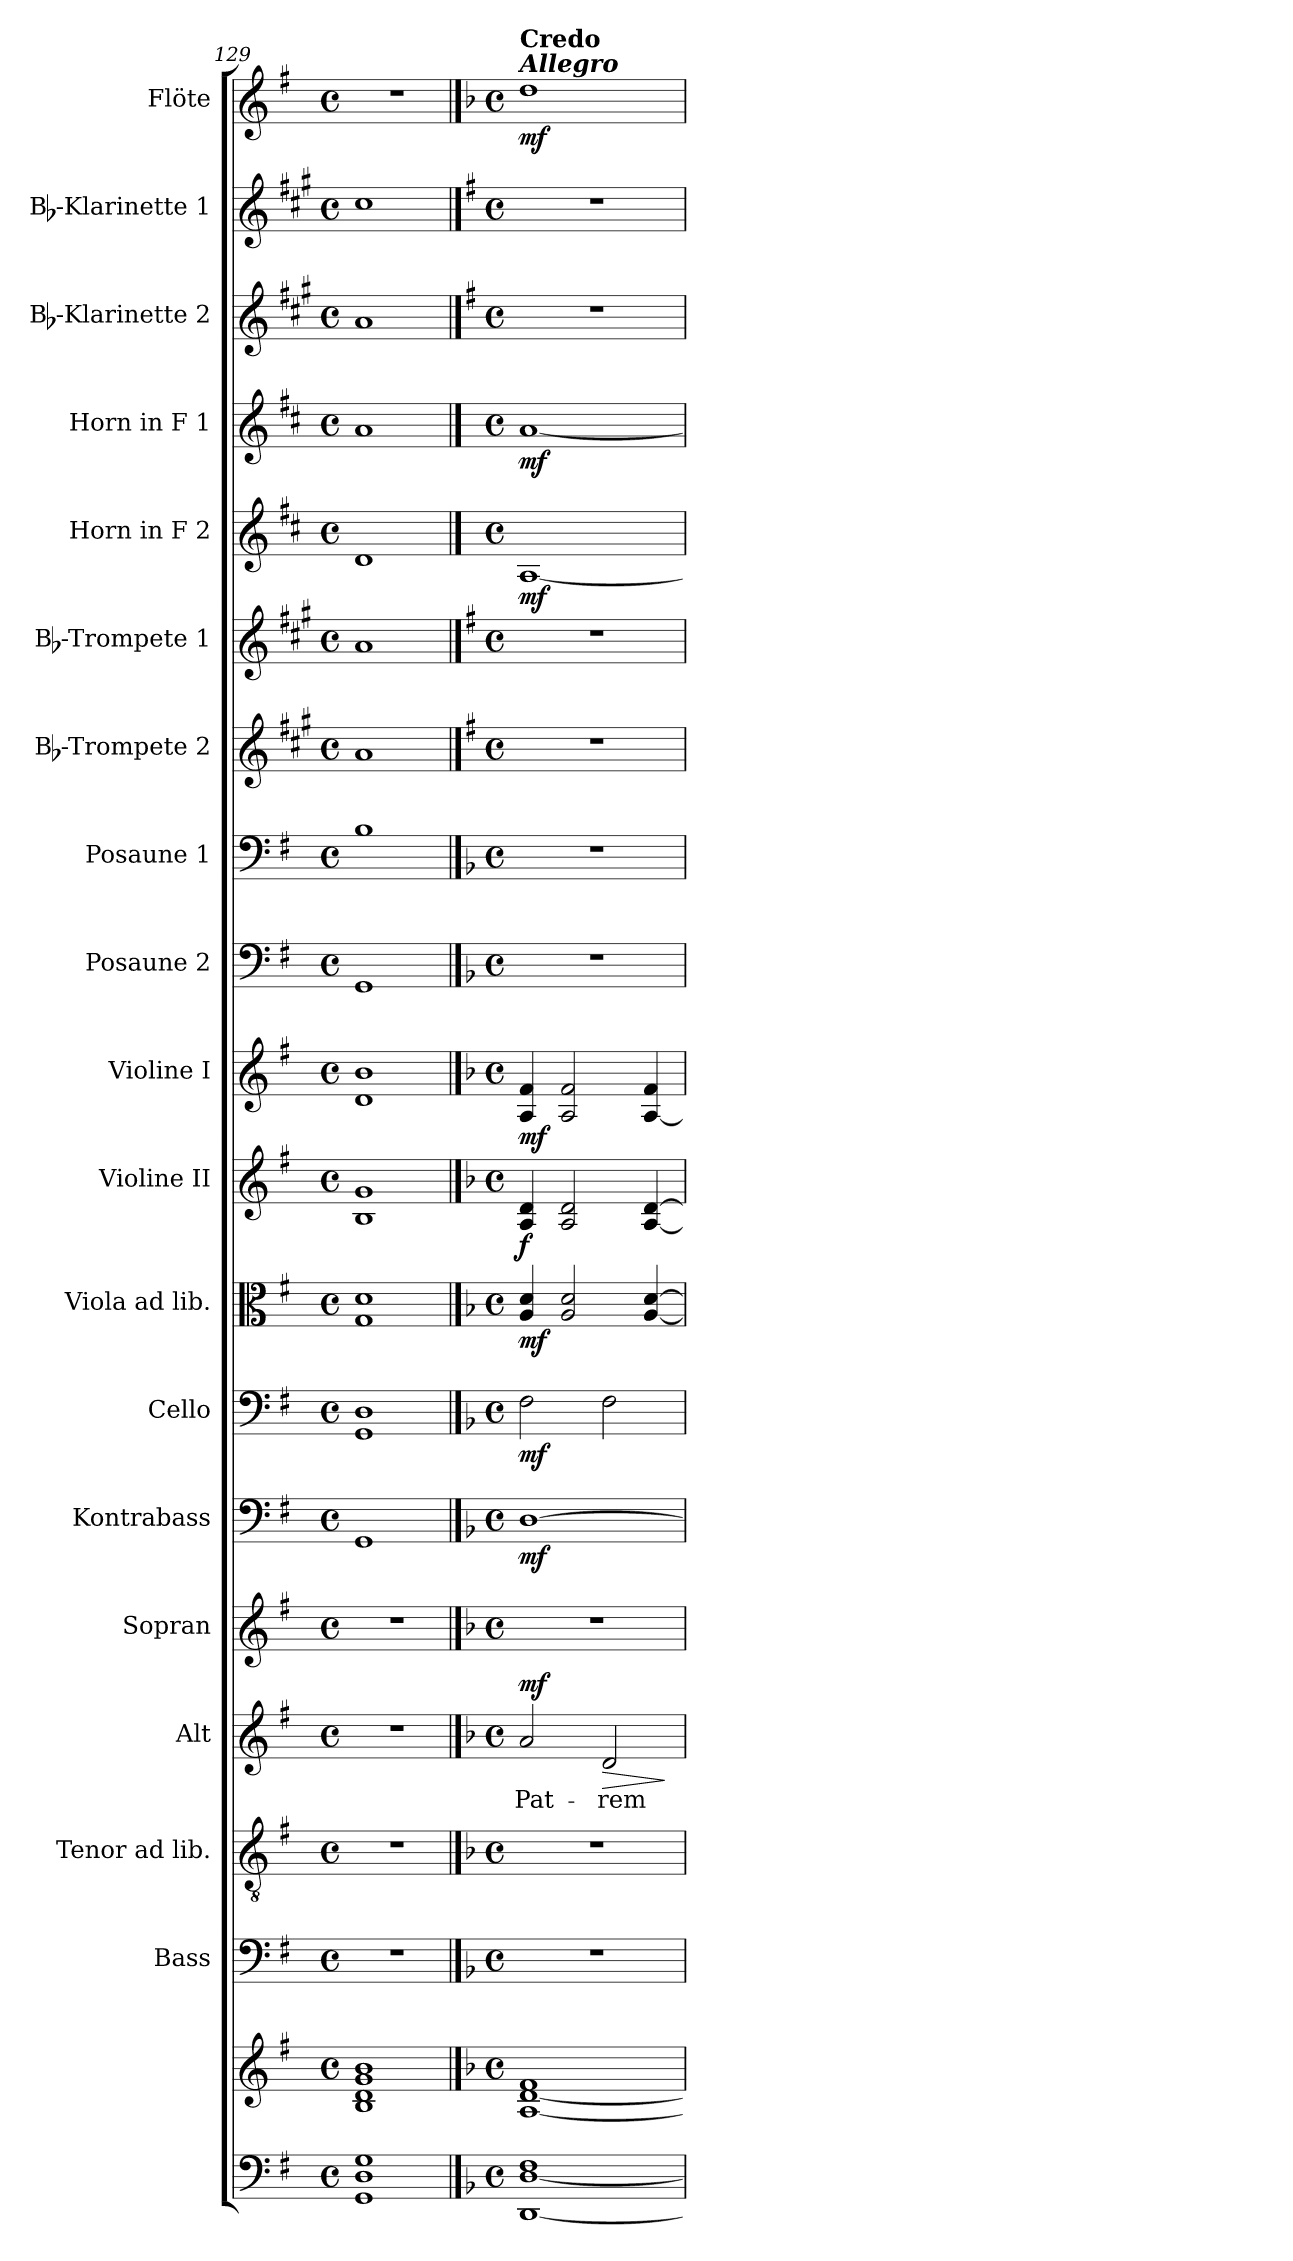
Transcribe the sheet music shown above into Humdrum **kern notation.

**kern	**kern	**kern	**kern	**kern	**text	**dynam	**kern	**kern	**dynam	**kern	**dynam	**kern	**dynam	**kern	**dynam	**kern	**dynam	**kern	**kern	**kern	**kern	**kern	**dynam	**kern	**dynam	**kern	**kern	**kern	**dynam
*part19	*part19	*part18	*part17	*part16	*part16	*part16	*part15	*part14	*part14	*part13	*part13	*part12	*part12	*part11	*part11	*part10	*part10	*part9	*part8	*part7	*part6	*part5	*part5	*part4	*part4	*part3	*part2	*part1	*part1
*staff20	*staff19	*staff18	*staff17	*staff16	*staff16	*staff16	*staff15	*staff14	*staff14	*staff13	*staff13	*staff12	*staff12	*staff11	*staff11	*staff10	*staff10	*staff9	*staff8	*staff7	*staff6	*staff5	*staff5	*staff4	*staff4	*staff3	*staff2	*staff1	*staff1
*	*	*I"Bass	*I"Tenor ad lib.	*I"Alt	*	*	*I"Sopran	*I"Kontrabass	*	*I"Cello	*	*I"Viola ad lib.	*	*I"Violine II	*	*I"Violine I	*	*I"Posaune 2	*I"Posaune 1	*I"Bb-Trompete 2	*I"Bb-Trompete 1	*I"Horn in F 2	*	*I"Horn in F 1	*	*I"Bb-Klarinette 2	*I"Bb-Klarinette 1	*I"Flöte	*
*	*	*I'B.	*I'T.	*I'A.	*	*	*I'S.	*I'Kb.	*	*	*	*I'Vla.	*	*I'Vl. II	*	*I'Vl. I	*	*I'Pos. 2	*I'Pos. 1	*I'Bb Trp. 2	*I'Bb Trp. 1	*	*	*	*	*I'Bb Kl. 2	*I'Bb Kl. 1	*I'Fl.	*
*clefF4	*clefG2	*clefF4	*clefGv2	*clefG2	*	*	*clefG2	*clefF4	*	*clefF4	*	*clefC3	*	*clefG2	*	*clefG2	*	*clefF4	*clefF4	*clefG2	*clefG2	*clefG2	*	*clefG2	*	*clefG2	*clefG2	*clefG2	*
*	*	*	*	*	*	*	*	*ITrd7c12	*	*	*	*	*	*	*	*	*	*	*	*ITrd1c2	*ITrd1c2	*ITrd4c7	*	*ITrd4c7	*	*ITrd1c2	*ITrd1c2	*	*
*k[f#]	*k[f#]	*k[f#]	*k[f#]	*k[f#]	*	*	*k[f#]	*k[f#]	*	*k[f#]	*	*k[f#]	*	*k[f#]	*	*k[f#]	*	*k[f#]	*k[f#]	*k[f#]	*k[f#]	*k[f#]	*	*k[f#]	*	*k[f#]	*k[f#]	*k[f#]	*
*G:	*G:	*G:	*G:	*G:	*	*	*G:	*G:	*	*G:	*	*G:	*	*G:	*	*G:	*	*G:	*G:	*G:	*G:	*G:	*	*G:	*	*G:	*G:	*G:	*
*M4/4	*M4/4	*M4/4	*M4/4	*M4/4	*	*	*M4/4	*M4/4	*	*M4/4	*	*M4/4	*	*M4/4	*	*M4/4	*	*M4/4	*M4/4	*M4/4	*M4/4	*M4/4	*	*M4/4	*	*M4/4	*M4/4	*M4/4	*
*met(c)	*met(c)	*met(c)	*met(c)	*met(c)	*	*	*met(c)	*met(c)	*	*met(c)	*	*met(c)	*	*met(c)	*	*met(c)	*	*met(c)	*met(c)	*met(c)	*met(c)	*met(c)	*	*met(c)	*	*met(c)	*met(c)	*met(c)	*
=129	=129	=129	=129	=129	=129	=129	=129	=129	=129	=129	=129	=129	=129	=129	=129	=129	=129	=129	=129	=129	=129	=129	=129	=129	=129	=129	=129	=129	=129
1GG 1D 1G	1B 1d 1g 1b	1r	1r	1r	.	.	1r	1GGG	.	1GG 1D	.	1G 1d	.	1B 1g	.	1d 1b	.	1GG	1B	1g	1g	1G	.	1d	.	1g	1b	1r	.
!!LO:PB:g=z
==130	==130	==130	==130	==130	==130	==130	==130	==130	==130	==130	==130	==130	==130	==130	==130	==130	==130	==130	==130	==130	==130	==130	==130	==130	==130	==130	==130	==130	==130
*k[b-]	*k[b-]	*k[b-]	*k[b-]	*k[b-]	*	*	*k[b-]	*k[b-]	*	*k[b-]	*	*k[b-]	*	*k[b-]	*	*k[b-]	*	*k[b-]	*k[b-]	*k[b-]	*k[b-]	*k[b-]	*	*k[b-]	*	*k[b-]	*k[b-]	*k[b-]	*
*F:	*F:	*F:	*F:	*F:	*	*	*F:	*F:	*	*F:	*	*F:	*	*F:	*	*F:	*	*F:	*F:	*F:	*F:	*F:	*	*F:	*	*F:	*F:	*F:	*
*M4/4	*M4/4	*M4/4	*M4/4	*M4/4	*	*	*M4/4	*M4/4	*	*M4/4	*	*M4/4	*	*M4/4	*	*M4/4	*	*M4/4	*M4/4	*M4/4	*M4/4	*M4/4	*	*M4/4	*	*M4/4	*M4/4	*M4/4	*
*met(c)	*met(c)	*met(c)	*met(c)	*met(c)	*	*	*met(c)	*met(c)	*	*met(c)	*	*met(c)	*	*met(c)	*	*met(c)	*	*met(c)	*met(c)	*met(c)	*met(c)	*met(c)	*	*met(c)	*	*met(c)	*met(c)	*met(c)	*
*^	*	*	*	*	*	*	*	*	*	*	*	*	*	*	*	*	*	*	*	*	*	*	*	*	*	*	*	*	*
!	!	!	!	!	!	!	!	!	!	!	!	!	!	!	!	!	!	!	!	!	!	!	!	!	!	!	!	!	!LO:TX:a:Bi:t=Allegro	!
!	!	!	!	!	!	!	!	!	!	!	!	!	!	!	!	!	!	!	!	!	!	!	!	!	!	!	!	!	!LO:TX:a:B:t=Credo	!
!	!	!	!	!	!	!LO:LY:b	!LO:DY:a	!	!	!LO:DY:b	!	!LO:DY:b	!	!LO:DY:b	!	!LO:DY:b	!	!LO:DY:b	!	!	!	!	!	!LO:DY:b	!	!LO:DY:b	!	!	!	!LO:DY:b
1F	[<1DD [<1D	[1A [1d 1f	1r	1r	2a/	Pat-	mf	1r	[1DD	mf	2F\	mf	4A/ 4d/	mf	4A/ 4d/	f	4A/ 4f/	mf	1r	1r	1r	1r	[1D	mf	[1d	mf	1r	1r	1dd	mf
.	.	.	.	.	.	.	.	.	.	.	.	.	2A/ 2d/	.	2A/ 2d/	.	2A/ 2f/	.	.	.	.	.	.	.	.	.	.	.	.	.
!	!	!	!	!	!	!LO:LY:b	!LO:HP:b	!	!	!	!	!	!	!	!	!	!	!	!	!	!	!	!	!	!	!	!	!	!	!
.	.	.	.	.	2d/	-rem	>	.	.	.	2F\	.	.	.	.	.	.	.	.	.	.	.	.	.	.	.	.	.	.	.
.	.	.	.	.	.	.	.	.	.	.	.	.	[4A/ [4d/	.	[4A/ [4d/	.	[4A/ 4f/	.	.	.	.	.	.	.	.	.	.	.	.	.
*v	*v	*	*	*	*	*	*	*	*	*	*	*	*	*	*	*	*	*	*	*	*	*	*	*	*	*	*	*	*	*
.	.	.	.	.	.	]	.	.	.	.	.	.	.	.	.	.	.	.	.	.	.	.	.	.	.	.	.	.	.
=	=	=	=	=	=	=	=	=	=	=	=	=	=	=	=	=	=	=	=	=	=	=	=	=	=	=	=	=	=
*-	*-	*-	*-	*-	*-	*-	*-	*-	*-	*-	*-	*-	*-	*-	*-	*-	*-	*-	*-	*-	*-	*-	*-	*-	*-	*-	*-	*-	*-
